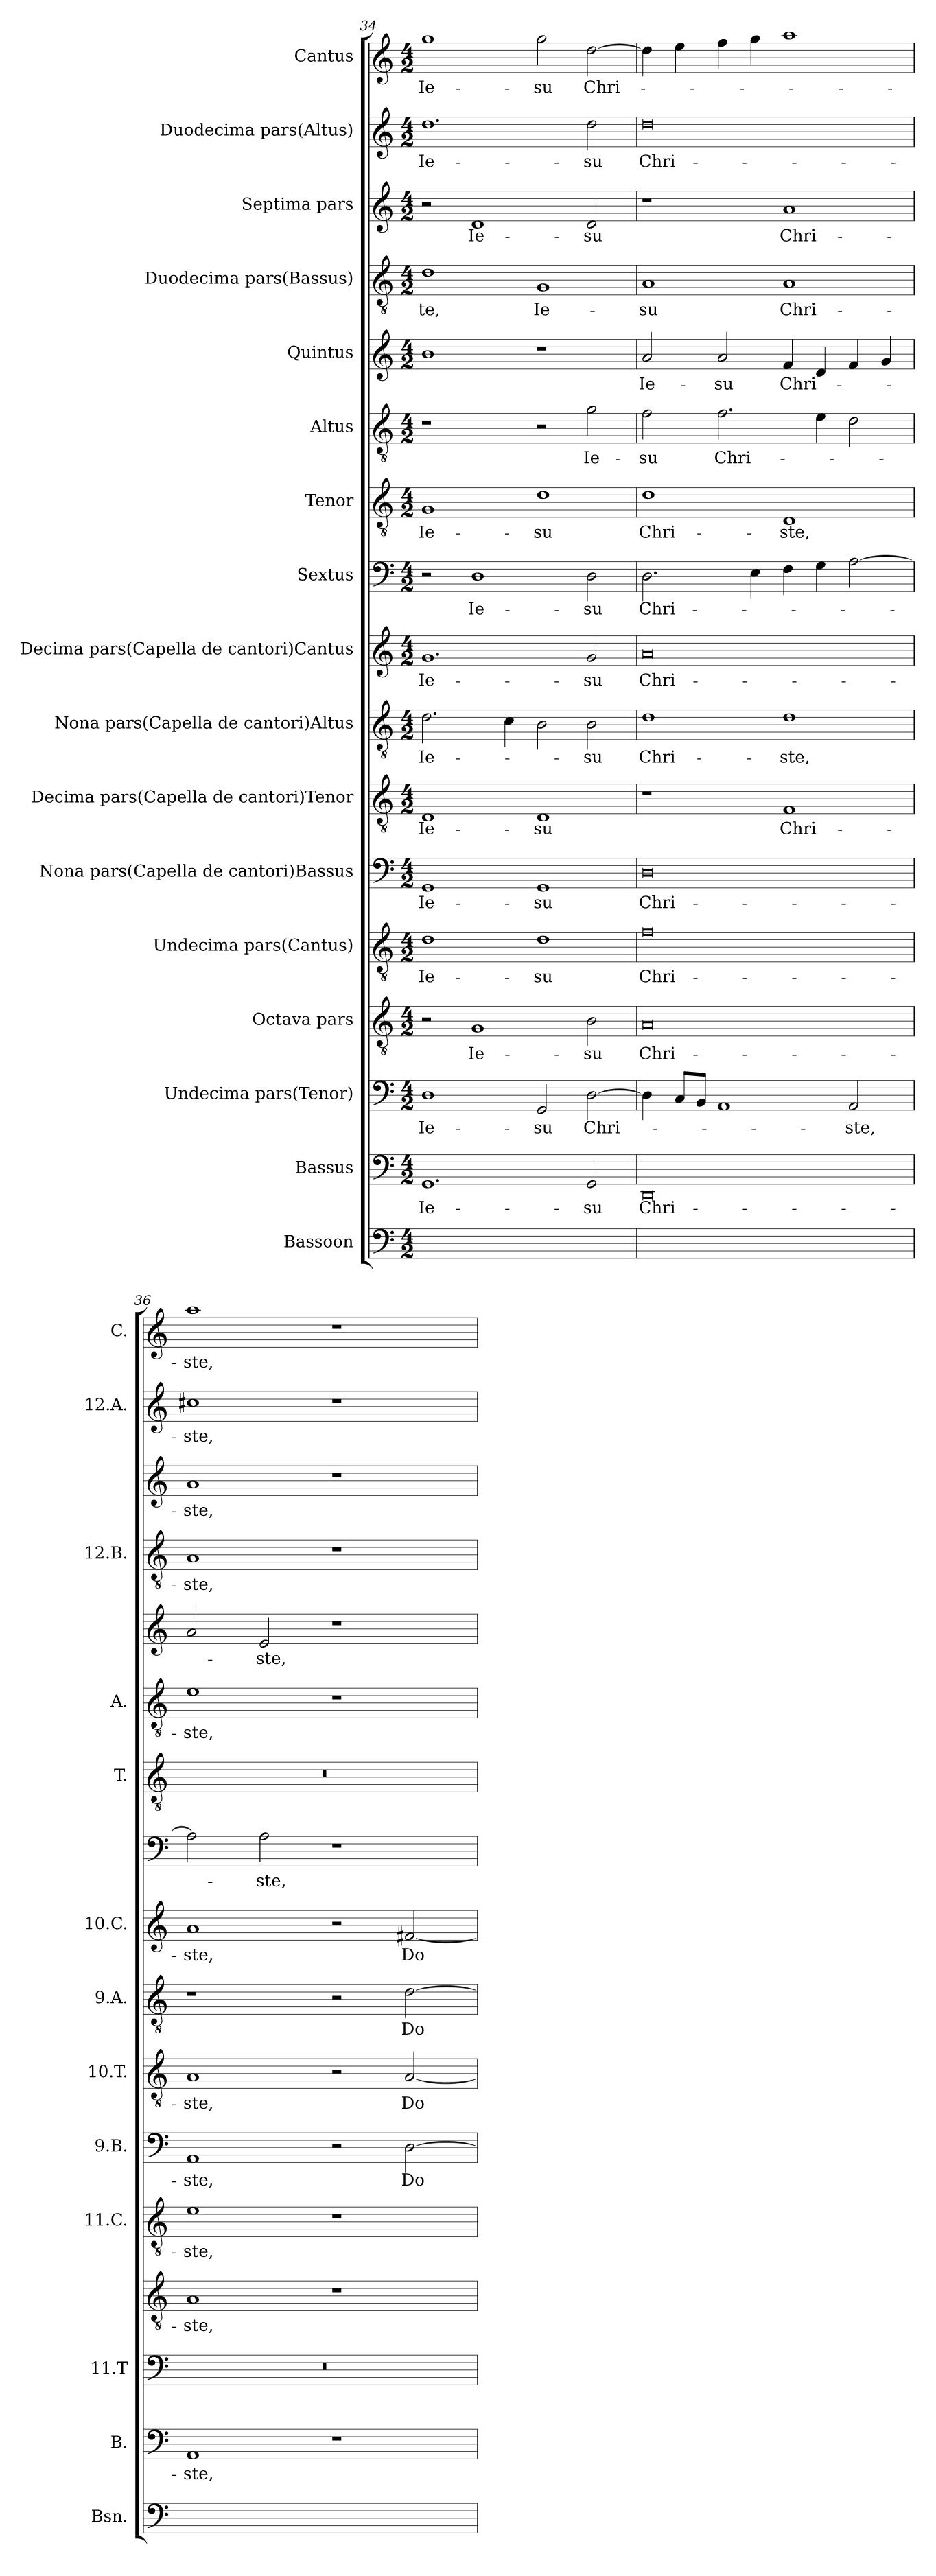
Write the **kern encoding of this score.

**kern	**text	**kern	**text	**kern	**text	**kern	**text	**kern	**text	**kern	**text	**kern	**text	**kern	**text	**kern	**text	**kern	**text	**kern	**text	**kern	**text	**kern	**text	**kern	**text	**kern	**text	**kern	**text	**kern	**text
*part17	*part17	*part16	*part16	*part15	*part15	*part14	*part14	*part13	*part13	*part12	*part12	*part11	*part11	*part10	*part10	*part9	*part9	*part8	*part8	*part7	*part7	*part6	*part6	*part5	*part5	*part4	*part4	*part3	*part3	*part2	*part2	*part1	*part1
*staff17	*staff17	*staff16	*staff16	*staff15	*staff15	*staff14	*staff14	*staff13	*staff13	*staff12	*staff12	*staff11	*staff11	*staff10	*staff10	*staff9	*staff9	*staff8	*staff8	*staff7	*staff7	*staff6	*staff6	*staff5	*staff5	*staff4	*staff4	*staff3	*staff3	*staff2	*staff2	*staff1	*staff1
*I"Bassoon	*	*I"Bassus	*	*I"Undecima pars(Tenor)	*	*I"Octava pars	*	*I"Undecima pars(Cantus)	*	*I"Nona pars(Capella de cantori)Bassus	*	*I"Decima pars(Capella de cantori)Tenor	*	*I"Nona pars(Capella de cantori)Altus	*	*I"Decima pars(Capella de cantori)Cantus	*	*I"Sextus	*	*I"Tenor	*	*I"Altus	*	*I"Quintus	*	*I"Duodecima pars(Bassus)	*	*I"Septima pars	*	*I"Duodecima pars(Altus)	*	*I"Cantus	*
*I'Bsn.	*	*I'B.	*	*I'11.T	*	*	*	*I'11.C.	*	*I'9.B.	*	*I'10.T.	*	*I'9.A.	*	*I'10.C.	*	*	*	*I'T.	*	*I'A.	*	*	*	*I'12.B.	*	*	*	*I'12.A.	*	*I'C.	*
*clefF4	*	*clefF4	*	*clefF4	*	*clefGv2	*	*clefGv2	*	*clefF4	*	*clefGv2	*	*clefGv2	*	*clefG2	*	*clefF4	*	*clefGv2	*	*clefGv2	*	*clefG2	*	*clefGv2	*	*clefG2	*	*clefG2	*	*clefG2	*
*	*	*	*	*	*	*ITrd7c12	*	*ITrd7c12	*	*	*	*ITrd7c12	*	*ITrd7c12	*	*	*	*	*	*ITrd7c12	*	*ITrd7c12	*	*	*	*ITrd7c12	*	*	*	*	*	*	*
*k[]	*	*k[]	*	*k[]	*	*k[]	*	*k[]	*	*k[]	*	*k[]	*	*k[]	*	*k[]	*	*k[]	*	*k[]	*	*k[]	*	*k[]	*	*k[]	*	*k[]	*	*k[]	*	*k[]	*
*a:	*	*a:	*	*a:	*	*a:	*	*a:	*	*a:	*	*a:	*	*a:	*	*a:	*	*a:	*	*a:	*	*a:	*	*a:	*	*a:	*	*a:	*	*a:	*	*a:	*
*M4/2	*	*M4/2	*	*M4/2	*	*M4/2	*	*M4/2	*	*M4/2	*	*M4/2	*	*M4/2	*	*M4/2	*	*M4/2	*	*M4/2	*	*M4/2	*	*M4/2	*	*M4/2	*	*M4/2	*	*M4/2	*	*M4/2	*
=34	=34	=34	=34	=34	=34	=34	=34	=34	=34	=34	=34	=34	=34	=34	=34	=34	=34	=34	=34	=34	=34	=34	=34	=34	=34	=34	=34	=34	=34	=34	=34	=34	=34
!	!	!	!LO:LY:b	!	!LO:LY:b	!	!	!	!LO:LY:b	!	!LO:LY:b	!	!LO:LY:b	!	!LO:LY:b	!	!LO:LY:b	!	!	!	!LO:LY:b	!	!	!	!	!	!LO:LY:b	!	!	!	!LO:LY:b	!	!LO:LY:b
1.GGyy	Ie-	1.GG	Ie-	1D	Ie-	2r	.	1D	Ie-	1GG	Ie-	1DD	Ie-	2.D\	Ie-	1.g	Ie-	2r	.	1GG	Ie-	1r	.	1b	.	1D	-te,	2r	.	1.dd	Ie-	1gg	Ie-
!	!	!	!	!	!	!	!LO:LY:b	!	!	!	!	!	!	!	!	!	!	!	!LO:LY:b	!	!	!	!	!	!	!	!	!	!LO:LY:b	!	!	!	!
.	.	.	.	.	.	1GG	Ie-	.	.	.	.	.	.	.	.	.	.	1D	Ie-	.	.	.	.	.	.	.	.	1d	Ie-	.	.	.	.
.	.	.	.	.	.	.	.	.	.	.	.	.	.	4C\	.	.	.	.	.	.	.	.	.	.	.	.	.	.	.	.	.	.	.
!	!	!	!	!	!LO:LY:b	!	!	!	!LO:LY:b	!	!LO:LY:b	!	!LO:LY:b	!	!	!	!	!	!	!	!LO:LY:b	!	!	!	!	!	!LO:LY:b	!	!	!	!	!	!LO:LY:b
.	.	.	.	2GG/	-su	.	.	1D	-su	1GG	-su	1DD	-su	2BB\	.	.	.	.	.	1D	-su	2r	.	1r	.	1GG	Ie-	.	.	.	.	2gg\	-su
!	!	!	!LO:LY:b	!	!LO:LY:b	!	!LO:LY:b	!	!	!	!	!	!	!	!LO:LY:b	!	!LO:LY:b	!	!LO:LY:b	!	!	!	!LO:LY:b	!	!	!	!	!	!LO:LY:b	!	!LO:LY:b	!	!LO:LY:b
2GG/yy	-su	2GG/	-su	[>2D\	Chri-	2BB\	-su	.	.	.	.	.	.	2BB\	-su	2g/	-su	2D\	-su	.	.	2G\	Ie-	.	.	.	.	2d/	-su	2dd\	-su	[>2dd\	Chri-
=35	=35	=35	=35	=35	=35	=35	=35	=35	=35	=35	=35	=35	=35	=35	=35	=35	=35	=35	=35	=35	=35	=35	=35	=35	=35	=35	=35	=35	=35	=35	=35	=35	=35
!	!	!	!LO:LY:b	!	!	!	!LO:LY:b	!	!LO:LY:b	!	!LO:LY:b	!	!	!	!LO:LY:b	!	!LO:LY:b	!	!LO:LY:b	!	!LO:LY:b	!	!LO:LY:b	!	!LO:LY:b	!	!LO:LY:b	!	!	!	!LO:LY:b	!	!
0DDyy	Chri-	0DD	Chri-	4D\]	.	0AA	Chri-	0F	Chri-	0D	Chri-	1r	.	1D	Chri-	0a	Chri-	2.D\	Chri-	1D	Chri-	2F\	-su	2a/	Ie-	1AA	-su	1r	.	0dd	Chri-	4dd\]	.
.	.	.	.	8C/L	.	.	.	.	.	.	.	.	.	.	.	.	.	.	.	.	.	.	.	.	.	.	.	.	.	.	.	4ee\	.
.	.	.	.	8BB/J	.	.	.	.	.	.	.	.	.	.	.	.	.	.	.	.	.	.	.	.	.	.	.	.	.	.	.	.	.
!	!	!	!	!	!	!	!	!	!	!	!	!	!	!	!	!	!	!	!	!	!	!	!LO:LY:b	!	!LO:LY:b	!	!	!	!	!	!	!	!
.	.	.	.	1AA	.	.	.	.	.	.	.	.	.	.	.	.	.	.	.	.	.	2.F\	Chri-	2a/	-su	.	.	.	.	.	.	4ff\	.
.	.	.	.	.	.	.	.	.	.	.	.	.	.	.	.	.	.	4E\	.	.	.	.	.	.	.	.	.	.	.	.	.	4gg\	.
!	!	!	!	!	!	!	!	!	!	!	!	!	!LO:LY:b	!	!LO:LY:b	!	!	!	!	!	!LO:LY:b	!	!	!	!LO:LY:b	!	!LO:LY:b	!	!LO:LY:b	!	!	!	!
.	.	.	.	.	.	.	.	.	.	.	.	1FF	Chri-	1D	-ste,	.	.	4F\	.	1DD	-ste,	.	.	4f/	Chri-	1AA	Chri-	1a	Chri-	.	.	1aa	.
.	.	.	.	.	.	.	.	.	.	.	.	.	.	.	.	.	.	4G\	.	.	.	4E\	.	4d/	.	.	.	.	.	.	.	.	.
!	!	!	!	!	!LO:LY:b	!	!	!	!	!	!	!	!	!	!	!	!	!	!	!	!	!	!	!	!	!	!	!	!	!	!	!	!
.	.	.	.	2AA/	-ste,	.	.	.	.	.	.	.	.	.	.	.	.	[>2A\	.	.	.	2D\	.	4f/	.	.	.	.	.	.	.	.	.
.	.	.	.	.	.	.	.	.	.	.	.	.	.	.	.	.	.	.	.	.	.	.	.	4g/	.	.	.	.	.	.	.	.	.
=36	=36	=36	=36	=36	=36	=36	=36	=36	=36	=36	=36	=36	=36	=36	=36	=36	=36	=36	=36	=36	=36	=36	=36	=36	=36	=36	=36	=36	=36	=36	=36	=36	=36
!	!	!	!LO:LY:b	!LO:N:vis=1	!	!	!LO:LY:b	!	!LO:LY:b	!	!LO:LY:b	!	!LO:LY:b	!	!	!	!LO:LY:b	!	!	!LO:N:vis=1	!	!	!LO:LY:b	!	!	!	!LO:LY:b	!	!LO:LY:b	!	!LO:LY:b	!	!LO:LY:b
1AAyy	-ste,	1AA	-ste,	0r	.	1AA	-ste,	1E	-ste,	1AA	-ste,	1AA	-ste,	1r	.	1a	-ste,	2A\]	.	0r	.	1E	-ste,	2a/	.	1AA	-ste,	1a	-ste,	1cc#X	-ste,	1aa	-ste,
!	!	!	!	!	!	!	!	!	!	!	!	!	!	!	!	!	!	!	!LO:LY:b	!	!	!	!	!	!LO:LY:b	!	!	!	!	!	!	!	!
.	.	.	.	.	.	.	.	.	.	.	.	.	.	.	.	.	.	2A\	-ste,	.	.	.	.	2e/	-ste,	.	.	.	.	.	.	.	.
1ryy	.	1r	.	.	.	1r	.	1r	.	2r	.	2r	.	2r	.	2r	.	1r	.	.	.	1r	.	1r	.	1r	.	1r	.	1r	.	1r	.
!	!	!	!	!	!	!	!	!	!	!	!LO:LY:b	!	!LO:LY:b	!	!LO:LY:b	!	!LO:LY:b	!	!	!	!	!	!	!	!	!	!	!	!	!	!	!	!
.	.	.	.	.	.	.	.	.	.	[>2D\	Do-	[<2AA/	Do-	[>2D\	Do-	[<2f#X/	Do-	.	.	.	.	.	.	.	.	.	.	.	.	.	.	.	.
=	=	=	=	=	=	=	=	=	=	=	=	=	=	=	=	=	=	=	=	=	=	=	=	=	=	=	=	=	=	=	=	=	=
*-	*-	*-	*-	*-	*-	*-	*-	*-	*-	*-	*-	*-	*-	*-	*-	*-	*-	*-	*-	*-	*-	*-	*-	*-	*-	*-	*-	*-	*-	*-	*-	*-	*-
